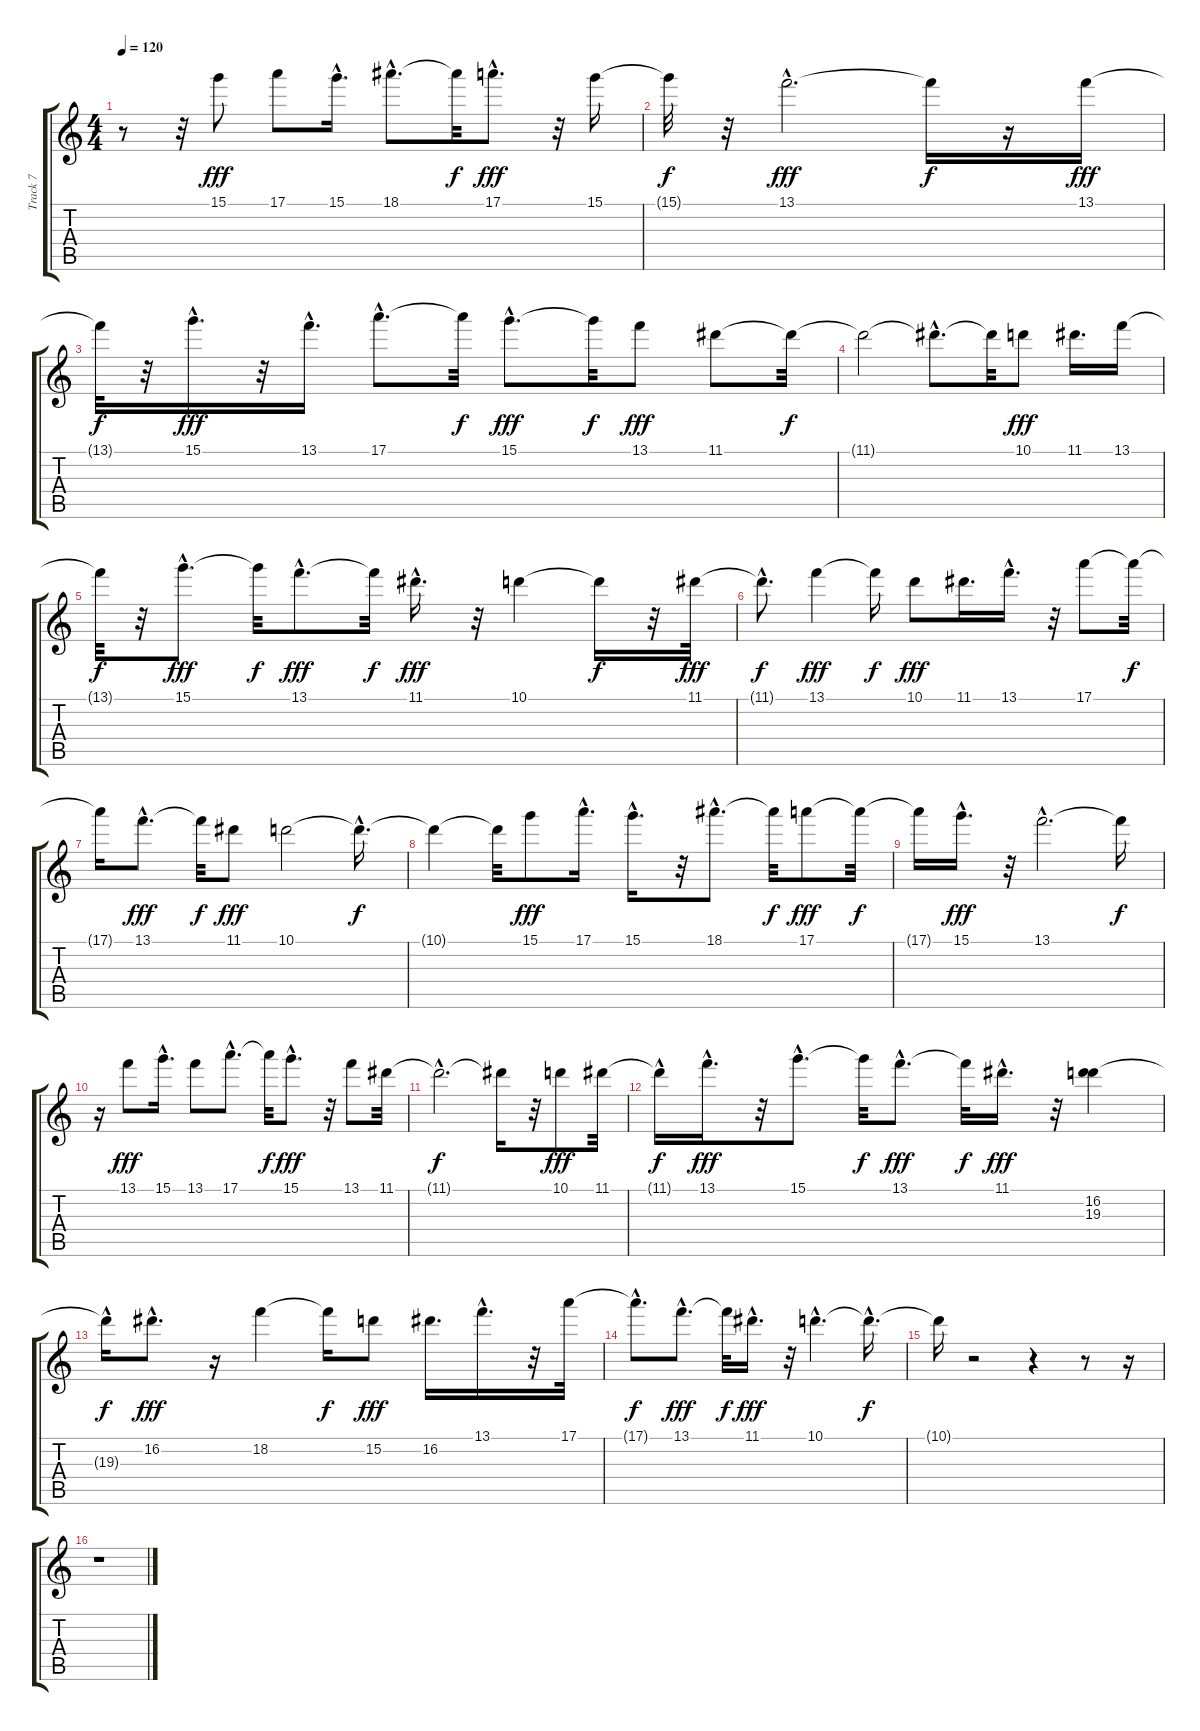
\track ("Track 7" "Track 7") {instrument distortionguitar}
\staff {score tabs}
\tuning (E4 B3 G3 D3 A2 E2) {hide}
\ts (4 4)
\tempo 120
\clef g2
\ks c
r.8{dy f} r.32 15.1.8{dy fff} 17.1.8 15.1{hac}.16{d} 18.1{hac}.8{d} 18.1{t}.32{dy f} 17.1{hac}.8{d dy fff} r.32 15.1.16 |
15.1{t}.32{dy f} r.32 13.1{hac}.2{d dy fff} 13.1{t}.16{dy f} r.16 13.1.16{dy fff} |
13.1{t}.32{dy f} r.32 15.1{hac}.16{d dy fff} r.32 13.1{hac}.16{d} 17.1{hac}.8{d} 17.1{t}.32{dy f} 15.1{hac}.8{d dy fff} 15.1{t}.32{dy f} 13.1.8{dy fff} 11.1.8 11.1{t}.32{dy f} |
11.1{t}.2 11.1{hac t}.8{d} 11.1{t}.32 10.1.8{dy fff} 11.1.16{d} 13.1.16 |
13.1{t}.32{dy f} r.32 15.1{hac}.8{d dy fff} 15.1{t}.32{dy f} 13.1{hac}.8{d dy fff} 13.1{t}.32{dy f} 11.1{hac}.16{d dy fff} r.32 10.1.4 10.1{t}.16{dy f} r.32 11.1.32{dy fff} |
11.1{hac t}.8{d dy f} 13.1.4{dy fff} 13.1{t}.16{dy f} 10.1.8{dy fff} 11.1.16{d} 13.1{hac}.16{d} r.32 17.1.8 17.1{t}.32{dy f} |
17.1{t}.16 13.1{hac}.8{d dy fff} 13.1{t}.32{dy f} 11.1.8{dy fff} 10.1.2 10.1{hac t}.16{d dy f} |
10.1{t}.4 10.1{t}.32 15.1.8{dy fff} 17.1{hac}.16{d} 15.1{hac}.16{d} r.32 18.1{hac}.8{d} 18.1{t}.32{dy f} 17.1.8{dy fff} 17.1{t}.32{dy f} |
17.1{t}.16 15.1{hac}.16{d dy fff} r.32 13.1{hac}.2{d} 13.1{t}.16{dy f} |
r.16 13.1.8{dy fff} 15.1{hac}.16{d} 13.1.8 17.1{hac}.8{d} 17.1{t}.32{dy f} 15.1{hac}.8{d dy fff} r.32 13.1.8 11.1.32 |
11.1{hac t}.2{d dy f} 11.1{t}.16 r.32 10.1.8{dy fff} 11.1.32 |
11.1{hac t}.16{dy f} 13.1{hac}.16{d dy fff} r.32 15.1{hac}.8{d} 15.1{t}.32{dy f} 13.1{hac}.8{d dy fff} 13.1{t}.32{dy f} 11.1{hac}.16{d dy fff} r.32 (16.2 19.3).4 |
19.3{hac t}.16{dy f} 16.2{hac}.8{d dy fff} r.16 18.2.4 18.2{t}.16{dy f} 15.2.8{dy fff} 16.2.16{d} 13.1{hac}.16{d} r.32 17.1.32 |
17.1{hac t}.8{d dy f} 13.1{hac}.8{d dy fff} 13.1{t}.32{dy f} 11.1{hac}.16{d dy fff} r.32 10.1{hac}.4{d} 10.1{hac t}.16{d dy f} |
10.1{t}.16 r.2 r.4 r.8 r.16 |
r.1
